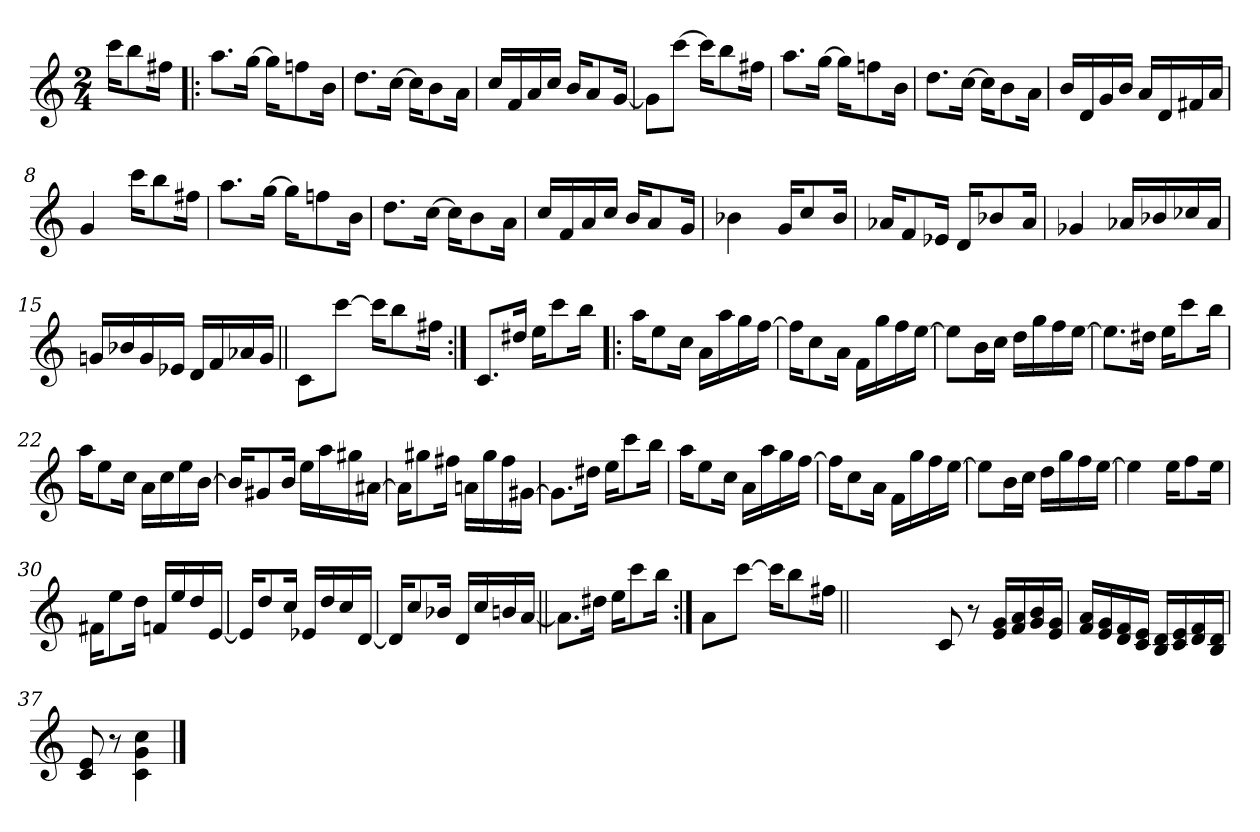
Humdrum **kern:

**kern
*part1
*staff1
*clefG2
*k[]
*C:
*M2/4
=
16ccc\KL
8bb\
16ff#X\Jk
=1!|:
8.aa\L
[16gg\Jk
16gg\KL]
8ffn\
16b\Jk
=2
8.dd\L
[16cc\Jk
16cc\KL]
8b\
16a\Jk
=3
16cc/LL
16f/
16a/
16cc/JJ
16b/KL
8a/
[16g/Jk
!!LO:LB:g=z
=4
8g\L]
[8ccc\J
16ccc\KL]
8bb\
16ff#X\Jk
=5
8.aa\L
[16gg\Jk
16gg\KL]
8ffn\
16b\Jk
=6
8.dd\L
[16cc\Jk
16cc\KL]
8b\
16a\Jk
=7
16b/LL
16d/
16g/
16b/JJ
16a/LL
16d/
16f#X/
16a/JJ
!!LO:LB:g=z
=8
4g/
16ccc\KL
8bb\
16ff#X\Jk
=9
8.aa\L
[16gg\Jk
16gg\KL]
8ffn\
16b\Jk
=10
8.dd\L
[16cc\Jk
16cc\KL]
8b\
16a\Jk
=11
16cc/LL
16f/
16a/
16cc/JJ
16b/KL
8a/
16g/Jk
!!LO:LB:g=z
=12
4b-X\
16g/KL
8cc/
16b-/Jk
=13
16a-X/KL
8f/
16e-X/Jk
16d/KL
8b-X/
16a-/Jk
=14
4g-X/
16a-X/LL
16b-X/
16cc-X/
16a-/JJ
=15
16gn/LL
16b-X/
16g/
16e-X/JJ
16d/LL
16f/
16a-X/
16g/JJ
!!LO:LB:g=z
=16||
*^
8c\L	16ryy
.	16ryy
[>8ccc\J	16ryy
.	16ryy
16ccc\KL]	16ryy
8bb\	16ryy
.	16ryy
16ff#X\Jk	16ryy
*v	*v
=17:|!
8.c/L
16dd#X/Jk
16ee\KL
8ccc\
16bb\Jk
=18!|:
16aa\KL
8ee\
16cc\Jk
16a\LL
16aa\
16gg\
[16ff\JJ
=19
16ff\KL]
8cc\
16a\Jk
16f\LL
16gg\
16ff\
[16ee\JJ
!!LO:LB:g=z
=20
8ee\L]
16b\L
16cc\JJ
16dd\LL
16gg\
16ff\
[16ee\JJ
=21
8.ee\L]
16dd#X\Jk
16ee\KL
8ccc\
16bb\Jk
=22
16aa\KL
8ee\
16cc\Jk
16a\LL
16cc\
16ee\
[16b\JJ
=23
16b/KL]
8g#X/
16b/Jk
16ee\LL
16aa\
16gg#X\
[16a#X\JJ
!!LO:LB:g=z
=24
16a#\KL]
8gg#X\
16ff#X\Jk
16an\LL
16gg#\
16ff#\
[16g#X\JJ
=25
8.g#\L]
16dd#X\Jk
16ee\KL
8ccc\
16bb\Jk
=26
16aa\KL
8ee\
16cc\Jk
16a\LL
16aa\
16gg\
[16ff\JJ
=27
16ff\KL]
8cc\
16a\Jk
16f\LL
16gg\
16ff\
[16ee\JJ
!!LO:LB:g=z
=28
8ee\L]
16b\L
16cc\JJ
16dd\LL
16gg\
16ff\
[16ee\JJ
=29
4ee\]
16ee\KL
8ff\
16ee\Jk
=30
16f#X\KL
8ee\
16dd\Jk
16fn/LL
16ee/
16dd/
[16e/JJ
=31
16e/KL]
8dd/
16cc/Jk
16e-X/LL
16dd/
16cc/
[16d/JJ
!!LO:LB:g=z
=32
16d/KL]
8cc/
16b-X/Jk
16d/LL
16cc/
16bn/
[16a/JJ
=33||
8.a\L]
16dd#X\Jk
16ee\KL
8ccc\
16bb\Jk
=34:|!
*^
8a\L	16ryy
.	16ryy
[>8ccc\J	16ryy
.	16ryy
16ccc\KL]	16ryy
8bb\	16ryy
.	16ryy
16ff#X\Jk	16ryy
*v	*v
=34X1||
*stria0
2ryy
!!LO:LB:g=z
=35-
*stria5
8c/
8r
16e/ 16g/LL
16f/ 16a/
16g/ 16b/
16e/ 16g/JJ
=36
16f/ 16a/LL
16e/ 16g/
16d/ 16f/
16c/ 16e/JJ
16B/ 16d/LL
16c/ 16e/
16d/ 16f/
16B/ 16d/JJ
=37
8c/ 8e/
8r
4c\ 4g\ 4cc\
==
*-
